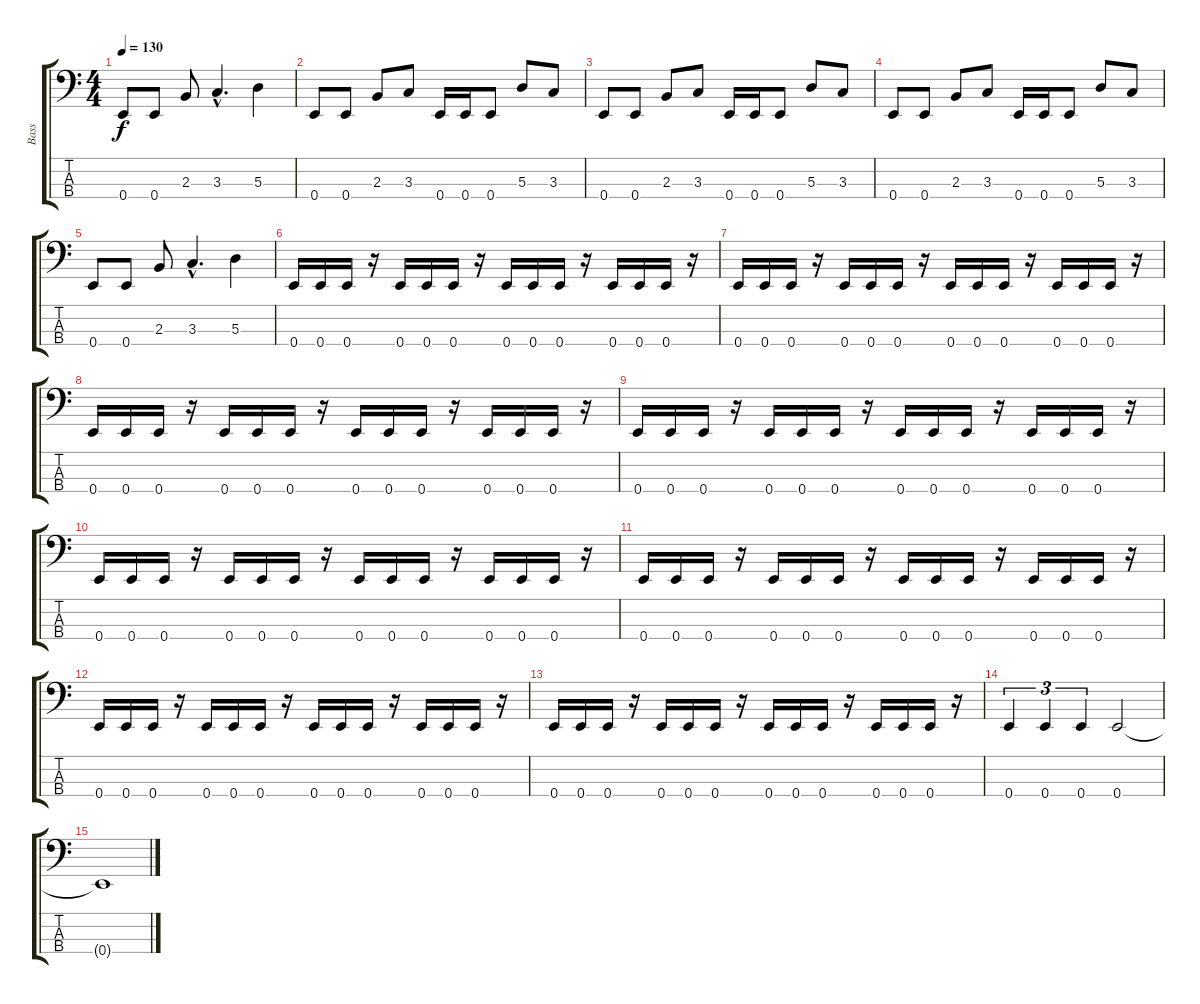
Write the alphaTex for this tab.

\track ("Bass" "Bass") {instrument slapbass1}
\staff {score tabs}
\tuning (G2 D2 A1 E1) {hide}
\ts (4 4)
\tempo 130
\clef f4
\ks c
0.4.8{dy f} 0.4.8 2.3.8 3.3{hac}.4{d} 5.3.4 |
0.4.8 0.4.8 2.3.8 3.3.8 0.4.16 0.4.16 0.4.8 5.3.8 3.3.8 |
0.4.8 0.4.8 2.3.8 3.3.8 0.4.16 0.4.16 0.4.8 5.3.8 3.3.8 |
0.4.8 0.4.8 2.3.8 3.3.8 0.4.16 0.4.16 0.4.8 5.3.8 3.3.8 |
0.4.8 0.4.8 2.3.8 3.3{hac}.4{d} 5.3.4 |
0.4.16 0.4.16 0.4.16 r.16 0.4.16 0.4.16 0.4.16 r.16 0.4.16 0.4.16 0.4.16 r.16 0.4.16 0.4.16 0.4.16 r.16 |
0.4.16 0.4.16 0.4.16 r.16 0.4.16 0.4.16 0.4.16 r.16 0.4.16 0.4.16 0.4.16 r.16 0.4.16 0.4.16 0.4.16 r.16 |
0.4.16 0.4.16 0.4.16 r.16 0.4.16 0.4.16 0.4.16 r.16 0.4.16 0.4.16 0.4.16 r.16 0.4.16 0.4.16 0.4.16 r.16 |
0.4.16 0.4.16 0.4.16 r.16 0.4.16 0.4.16 0.4.16 r.16 0.4.16 0.4.16 0.4.16 r.16 0.4.16 0.4.16 0.4.16 r.16 |
0.4.16 0.4.16 0.4.16 r.16 0.4.16 0.4.16 0.4.16 r.16 0.4.16 0.4.16 0.4.16 r.16 0.4.16 0.4.16 0.4.16 r.16 |
0.4.16 0.4.16 0.4.16 r.16 0.4.16 0.4.16 0.4.16 r.16 0.4.16 0.4.16 0.4.16 r.16 0.4.16 0.4.16 0.4.16 r.16 |
0.4.16 0.4.16 0.4.16 r.16 0.4.16 0.4.16 0.4.16 r.16 0.4.16 0.4.16 0.4.16 r.16 0.4.16 0.4.16 0.4.16 r.16 |
0.4.16 0.4.16 0.4.16 r.16 0.4.16 0.4.16 0.4.16 r.16 0.4.16 0.4.16 0.4.16 r.16 0.4.16 0.4.16 0.4.16 r.16 |
0.4.4{tu (3 2)} 0.4.4{tu (3 2)} 0.4.4{tu (3 2)} 0.4.2 |
0.4{t}.1
